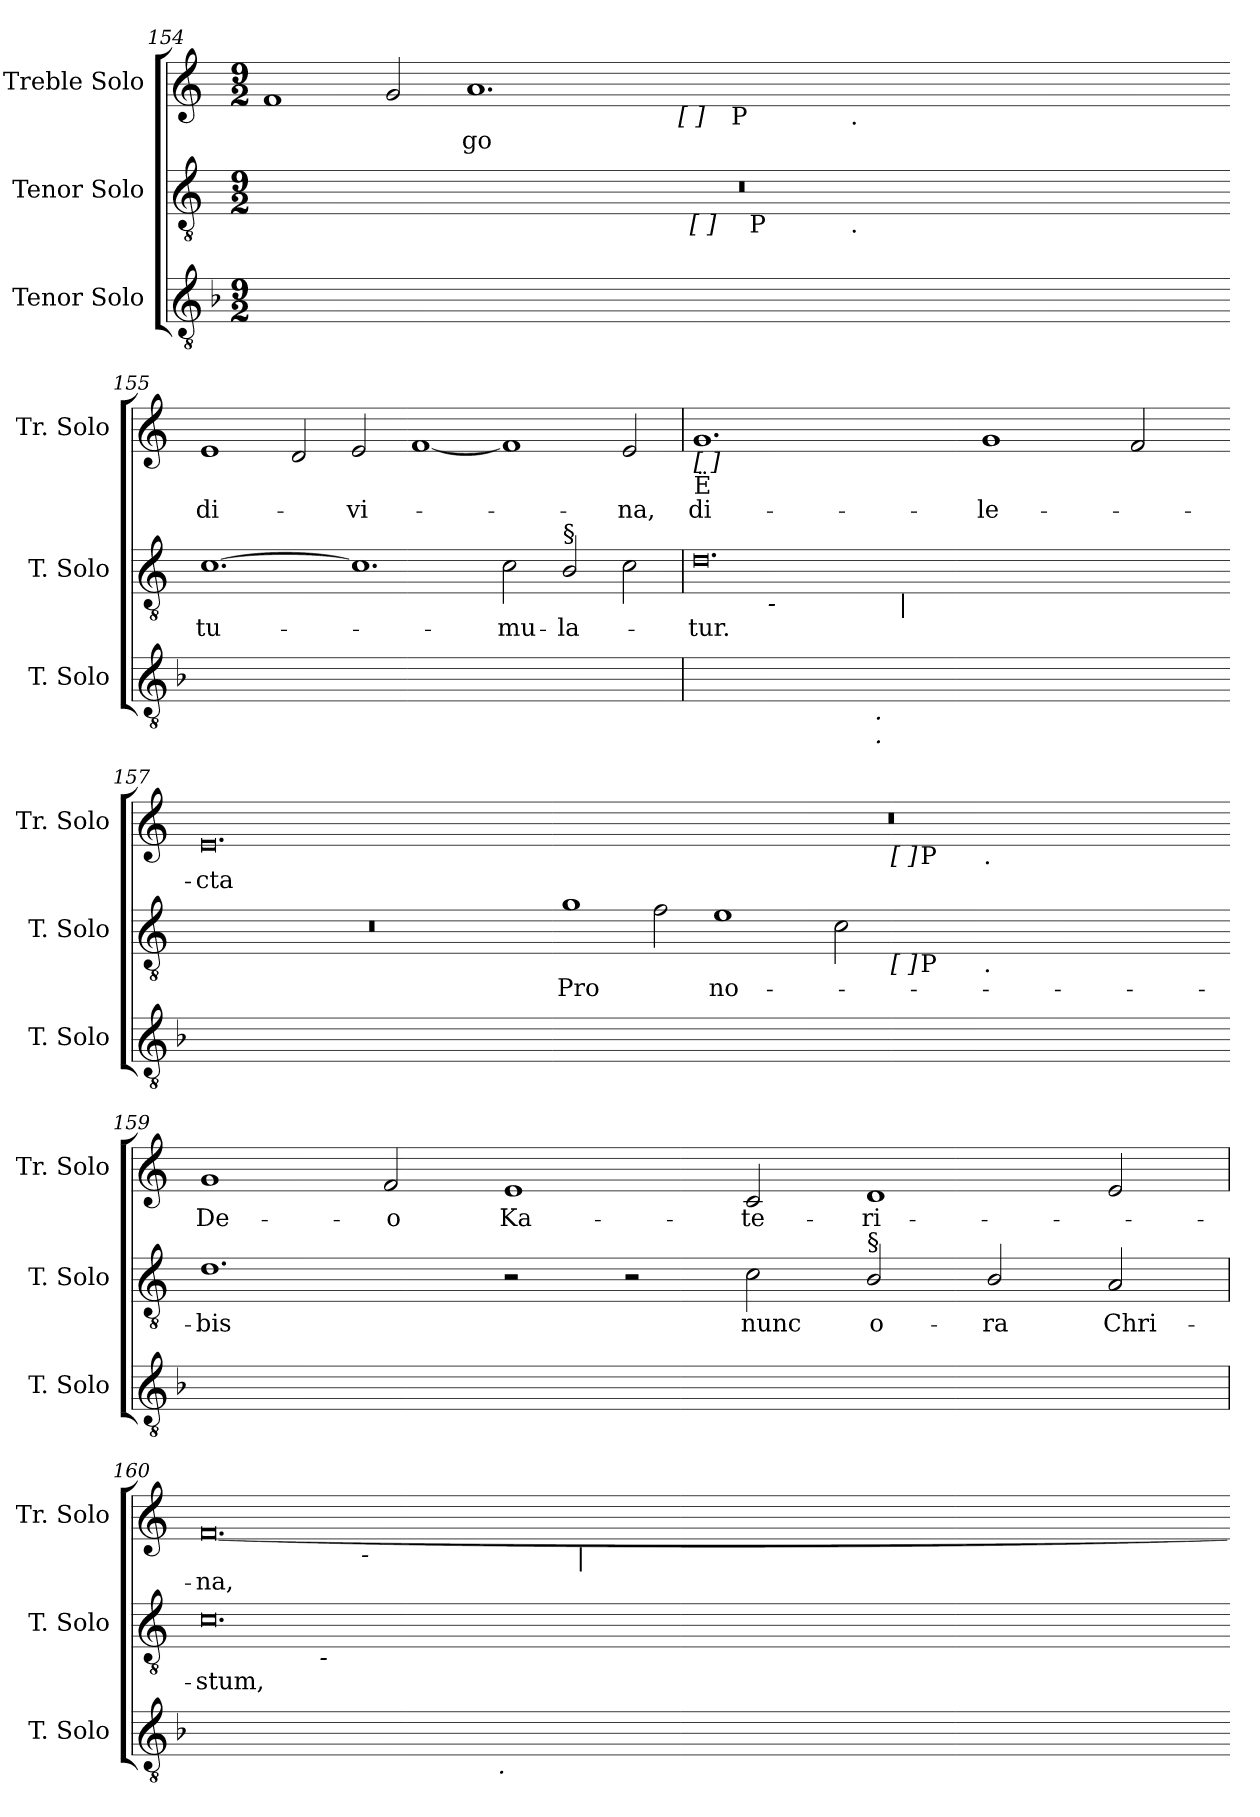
**kern	**kern	**text	**kern	**text
*part3	*part2	*part2	*part1	*part1
*staff3	*staff2	*staff2	*staff1	*staff1
*I"Tenor Solo	*I"Tenor Solo	*	*I"Treble Solo	*
*I'T. Solo	*I'T. Solo	*	*I'Tr. Solo	*
*clefGv2	*clefGv2	*	*clefG2	*
*ITrd7c12	*ITrd7c12	*	*	*
*k[b-]	*k[]	*	*k[]	*
*F:	*C:	*	*C:	*
*M9/2	*M9/2	*	*M9/2	*
=154	=154	=154	=154	=154
!	!LO:N:vis=1	!	!	!
*	*^	*	*^	*
*	*	*^	*	*	*^	*
*	*	*	*^	*	*	*	*^	*
1.AAiyy_<	2%9r	1ryy	1ryy	1ryy	.	1fi	1ryy	1ryy	1ryy	.
.	.	1ryy	1ryy	1ryy	.	2gi/	1ryy	1ryy	1ryy	.
!	!	!	!	!	!	!	!	!	!	!LO:LY:b:color=#000000
1.AAiyy_<	.	.	.	.	.	1.ai	.	.	.	-go
.	.	2ryy	2ryy	2ryy	.	.	2ryy	2ryy	2ryy	.
.	.	16ryy	8ryy	4ryy	.	.	16ryy	8ryy	4ryy	.
.	.	32ryy	.	.	.	.	32ryy	.	.	.
.	.	64ryy	.	.	.	.	64ryy	.	.	.
.	.	128ryy	.	.	.	.	1024ryy	.	.	.
!	!	!	!	!	!	!	!LO:TX:b:t=[ ]	!	!	!
.	.	.	.	.	.	.	1ryy	.	.	.
.	.	256ryy	.	.	.	.	.	.	.	.
.	.	1024ryy	.	.	.	.	.	.	.	.
!	!	!LO:TX:b:t=[ ]	!	!	!	!	!	!	!	!
.	.	1ryy	.	.	.	.	.	.	.	.
.	.	.	16ryy	.	.	.	.	16ryy	.	.
.	.	.	32ryy	.	.	.	.	64ryy	.	.
.	.	.	.	.	.	.	.	256.ryy	.	.
!	!	!	!	!	!	!	!	!LO:TX:b:t=P	!	!
.	.	.	.	.	.	.	.	1ryy	.	.
.	.	.	64ryy	.	.	.	.	.	.	.
.	.	.	1024ryy	.	.	.	.	.	.	.
!	!	!	!LO:TX:b:t=P	!	!	!	!	!	!	!
.	.	.	1ryy	.	.	.	.	.	.	.
.	.	.	.	8ryy	.	.	.	.	8ryy	.
.	.	.	.	16ryy	.	.	.	.	16ryy	.
.	.	.	.	32ryy	.	.	.	.	32ryy	.
.	.	.	.	64ryy	.	.	.	.	64ryy	.
.	.	.	.	128...ryy	.	.	.	.	128...ryy	.
!	!	!	!	!	!	!	!	!	!LO:TX:b:t=.	!
!	!	!	!	!LO:TX:b:t=.	!	!	!	!	!	!
.	.	.	.	1ryy	.	.	.	.	1ryy	.
1.ryy	.	.	.	.	.	1.ryy	.	.	.	.
.	.	.	.	.	.	.	2ryy	.	.	.
.	.	2ryy	.	.	.	.	.	.	.	.
.	.	.	.	.	.	.	.	2ryy	.	.
.	.	.	2ryy	.	.	.	.	.	.	.
.	.	.	.	2ryy	.	.	.	.	2ryy	.
.	.	.	.	.	.	.	4ryy	.	.	.
.	.	4ryy	.	.	.	.	.	.	.	.
.	.	.	.	.	.	.	.	4ryy	.	.
.	.	.	4ryy	.	.	.	.	.	.	.
.	.	.	.	.	.	.	8ryy	.	.	.
.	.	8ryy	.	.	.	.	.	.	.	.
.	.	.	.	.	.	.	.	32ryy	.	.
.	.	.	128...ryy	.	.	.	128...ryy	.	.	.
.	.	.	.	.	.	.	.	128ryy	.	.
.	.	512.ryy	.	.	.	.	.	.	.	.
.	.	.	.	.	.	.	.	512ryy	.	.
.	.	.	.	1024ryy	.	.	.	.	1024ryy	.
*	*v	*v	*v	*v	*	*	*	*	*	*
*	*	*	*v	*v	*v	*v	*
=155-	=155-	=155-	=155-	=155-
*	*^	*	*^	*
*	*	*^	*	*	*^	*
*	*	*	*^	*	*	*	*^	*
!	!	!	!	!	!LO:LY:b:color=#000000	!	!	!	!	!
*	*v	*v	*v	*v	*	*	*	*	*	*
*	*	*	*v	*v	*v	*v	*
*	*^	*	*^	*
*	*	*^	*	*	*^	*
*	*	*	*^	*	*	*	*^	*
!	!	!	!	!	!	!	!	!	!	!LO:LY:b:color=#000000
*	*v	*v	*v	*v	*	*	*	*	*	*
*	*	*	*v	*v	*v	*v	*
1.AAiyy_<	[>1.Ci	tu-	1ei	di-
.	.	.	2di/	.
!	!	!	!	!LO:LY:b:color=#000000
1.AAiyy_<	1.Ci]	.	2ei/	-vi-
.	.	.	[<1fi	.
!	!	!LO:LY:b:color=#000000	!	!
1.AAiyy]	2Ci\	-mu-	1fi]	.
!	!LO:TX:a:t=§	!	!	!
!	!	!LO:LY:b:color=#000000	!	!
.	2BBi/	-la-	.	.
!	!	!	!	!LO:LY:b:color=#000000
.	2Ci\	.	2ei/	-na,
!!LO:LB:g=z
=156	=156	=156	=156	=156
!	!	!LO:LY:b:color=#000000	!	!
!	!	!	!LO:TX:b:t=[ ]	!
!	!	!	!LO:TX:b:t=Ë	!
!	!LO:TX:b:t=[ ]	!	!	!
!	!LO:TX:b:t=Ë	!	!	!
!	!	!	!	!LO:LY:b:color=#000000
*^	*^	*	*	*
*	*	*	*^	*	*	*
[<0.GGiyy	2ryy	0.Di	4ryy	2ryy	-tur.	1.gi	di-
.	.	.	16ryy	.	.	.	.
.	.	.	32ryy	.	.	.	.
.	.	.	128..ryy	.	.	.	.
!	!	!	!LO:TX:b:i:t=-	!	!	!	!
.	.	.	1ryy	.	.	.	.
.	4ryy	.	.	4ryy	.	.	.
.	16ryy	.	.	8ryy	.	.	.
.	32ryy	.	.	.	.	.	.
.	64ryy	.	.	.	.	.	.
.	256.ryy	.	.	.	.	.	.
!	!LO:TX:b:i:t=.	!	!	!	!	!	!
!	!LO:TX:b:i:t=.	!	!	!	!	!	!
.	1ryy	.	.	.	.	.	.
.	.	.	.	32ryy	.	.	.
.	.	.	.	128ryy	.	.	.
.	.	.	.	256ryy	.	.	.
.	.	.	.	1024ryy	.	.	.
!	!	!	!	!LO:TX:b:i:t=|	!	!	!
.	.	.	.	1ryy	.	.	.
.	.	.	1ryy	.	.	.	.
!	!	!	!	!	!	!	!LO:LY:b:color=#000000
.	.	.	.	.	.	1gi	-le-
.	1ryy	.	.	.	.	.	.
.	.	.	.	1ryy	.	.	.
.	.	.	2ryy	.	.	.	.
.	.	.	.	.	.	2fi/	.
.	.	.	8ryy	.	.	.	.
.	8ryy	.	.	.	.	.	.
.	.	.	.	16ryy	.	.	.
.	.	.	.	64ryy	.	.	.
.	.	.	64ryy	.	.	.	.
.	128ryy	.	.	.	.	.	.
.	.	.	.	512.ryy	.	.	.
.	512ryy	.	512ryy	.	.	.	.
=157-	=157-	=157-	=157-	=157-	=157-	=157-	=157-
!	!	!LO:N:vis=1	!	!	!	!	!
*v	*v	*	*	*	*	*	*
*	*v	*v	*v	*	*	*
*^	*^	*	*	*
*	*	*	*^	*	*	*
!	!	!	!	!	!	!	!LO:LY:b:color=#000000
*v	*v	*	*	*	*	*	*
*	*v	*v	*v	*	*	*
1.GGiyy_<	2%9r	.	0.ei	-cta
1.GGiyy_<	.	.	.	.
1.ryy	.	.	1.ryy	.
=158-	=158-	=158-	=158-	=158-
!	!	!LO:LY:b:color=#000000	!LO:N:vis=1	!
*	*^	*	*^	*
*	*	*^	*	*	*^	*
*	*	*	*^	*	*	*	*^	*
1.GGiyy_<	1Gi	1ryy	1ryy	1ryy	Pro	2%9r	1ryy	1ryy	1ryy	.
.	2Fi\	1ryy	1ryy	1ryy	.	.	1ryy	1ryy	1ryy	.
!	!	!	!	!	!LO:LY:b:color=#000000	!	!	!	!	!
1.GGiyy_<	1Ei	.	.	.	no-	.	.	.	.	.
.	.	2ryy	2ryy	2ryy	.	.	2ryy	2ryy	2ryy	.
.	2Ci\	8ryy	4ryy	4ryy	.	.	8ryy	4ryy	4ryy	.
.	.	16ryy	.	.	.	.	16ryy	.	.	.
.	.	64ryy	.	.	.	.	64ryy	.	.	.
.	.	128ryy	.	.	.	.	128ryy	.	.	.
.	.	1024ryy	.	.	.	.	1024ryy	.	.	.
!	!	!	!	!	!	!	!LO:TX:b:t=[ ]	!	!	!
!	!	!LO:TX:b:t=[ ]	!	!	!	!	!	!	!	!
.	.	1ryy	.	.	.	.	1ryy	.	.	.
.	.	.	32ryy	8ryy	.	.	.	32ryy	8ryy	.
.	.	.	128ryy	.	.	.	.	128ryy	.	.
.	.	.	512ryy	.	.	.	.	512ryy	.	.
!	!	!	!	!	!	!	!	!LO:TX:b:t=P	!	!
!	!	!	!LO:TX:b:t=P	!	!	!	!	!	!	!
.	.	.	1ryy	.	.	.	.	1ryy	.	.
.	.	.	.	16ryy	.	.	.	.	16ryy	.
.	.	.	.	32ryy	.	.	.	.	32ryy	.
.	.	.	.	64ryy	.	.	.	.	64ryy	.
.	.	.	.	128...ryy	.	.	.	.	128...ryy	.
!	!	!	!	!	!	!	!	!	!LO:TX:b:t=.	!
!	!	!	!	!LO:TX:b:t=.	!	!	!	!	!	!
.	.	.	.	1ryy	.	.	.	.	1ryy	.
1.ryy	1.ryy	.	.	.	.	.	.	.	.	.
.	.	2ryy	.	.	.	.	2ryy	.	.	.
.	.	.	2ryy	.	.	.	.	2ryy	.	.
.	.	.	.	2ryy	.	.	.	.	2ryy	.
.	.	4ryy	.	.	.	.	4ryy	.	.	.
.	.	.	8ryy	.	.	.	.	8ryy	.	.
.	.	.	16ryy	.	.	.	.	16ryy	.	.
.	.	32ryy	.	.	.	.	32ryy	.	.	.
.	.	.	64ryy	.	.	.	.	64ryy	.	.
.	.	256..ryy	.	.	.	.	256..ryy	.	.	.
.	.	.	256.ryy	.	.	.	.	256.ryy	.	.
.	.	.	.	1024ryy	.	.	.	.	1024ryy	.
*	*v	*v	*v	*v	*	*	*	*	*	*
*	*	*	*v	*v	*v	*v	*
=159-	=159-	=159-	=159-	=159-
*	*^	*	*^	*
*	*	*^	*	*	*^	*
*	*	*	*^	*	*	*	*^	*
!	!	!	!	!	!LO:LY:b:color=#000000	!	!	!	!	!
*	*v	*v	*v	*v	*	*	*	*	*	*
*	*	*	*v	*v	*v	*v	*
*	*^	*	*^	*
*	*	*^	*	*	*^	*
*	*	*	*^	*	*	*	*^	*
!	!	!	!	!	!	!	!	!	!	!LO:LY:b:color=#000000
*	*v	*v	*v	*v	*	*	*	*	*	*
*	*	*	*v	*v	*v	*v	*
0.GGiyy_<	1.Di	-bis	1gi	De-
!	!	!	!	!LO:LY:b:color=#000000
.	.	.	2fi/	-o
!	!	!	!	!LO:LY:b:color=#000000
.	2r	.	1ei	Ka-
.	2r	.	.	.
!	!	!LO:LY:b:color=#000000	!	!
!	!	!	!	!LO:LY:b:color=#000000
.	2Ci\	nunc	2ci/	-te-
!	!	!LO:LY:b:color=#000000	!	!
!	!LO:TX:a:t=§	!	!	!
!	!	!	!	!LO:LY:b:color=#000000
1.GGiyy]	2BBi/	o-	1di	-ri-
!	!	!LO:LY:b:color=#000000	!	!
.	2BBi/	-ra	.	.
!	!	!LO:LY:b:color=#000000	!	!
.	2AAi/	Chri-	2ei/	.
!!LO:LB:g=z
=160	=160	=160	=160	=160
!	!	!LO:LY:b:color=#000000	!	!
!	!	!	!LO:TX:b:t=[ ]	!
!	!	!	!LO:TX:b:t=Ë	!
!	!LO:TX:b:t=[ ]	!	!	!
!	!LO:TX:b:t=Ë	!	!	!
!	!	!	!	!LO:LY:b:color=#000000
*^	*^	*	*^	*
*	*	*	*	*	*	*^	*
[<1.FFiyy	2ryy	0.Ci	4ryy	-stum,	[<0.fi	4ryy	2ryy	-na,
.	.	.	16ryy	.	.	8ryy	.	.
.	.	.	64ryy	.	.	.	.	.
.	.	.	256ryy	.	.	.	.	.
!	!	!	!LO:TX:b:i:t=-	!	!	!	!	!
.	.	.	1ryy	.	.	.	.	.
.	.	.	.	.	.	64ryy	.	.
.	.	.	.	.	.	512.ryy	.	.
!	!	!	!	!	!	!LO:TX:b:i:t=-	!	!
.	.	.	.	.	.	1ryy	.	.
.	8ryy	.	.	.	.	.	4ryy	.
.	16ryy	.	.	.	.	.	.	.
.	64...ryy	.	.	.	.	.	.	.
!	!LO:TX:b:i:t=.	!	!	!	!	!	!	!
.	1ryy	.	.	.	.	.	.	.
.	.	.	.	.	.	.	8ryy	.
.	.	.	.	.	.	.	64ryy	.
!	!	!	!	!	!	!	!LO:TX:b:i:t=|	!
.	.	.	.	.	.	.	1ryy	.
.	.	.	1ryy	.	.	.	.	.
.	.	.	.	.	.	1ryy	.	.
1.FFiyy_<	.	.	.	.	.	.	.	.
.	1ryy	.	.	.	.	.	.	.
.	.	.	.	.	.	.	1ryy	.
.	.	.	2ryy	.	.	.	.	.
.	.	.	.	.	.	2ryy	.	.
.	4ryy	.	.	.	.	.	.	.
.	.	.	8ryy	.	.	.	.	.
.	.	.	.	.	.	.	16..ryy	.
.	.	.	.	.	.	16ryy	.	.
.	.	.	.	.	.	32ryy	.	.
.	.	.	32ryy	.	.	.	.	.
.	32ryy	.	.	.	.	.	.	.
.	.	.	.	.	.	128ryy	.	.
.	.	.	128.ryy	.	.	.	.	.
.	.	.	.	.	.	256ryy	.	.
.	512ryy	.	.	.	.	.	.	.
.	.	.	.	.	.	1024ryy	.	.
*v	*v	*	*	*	*v	*v	*v	*
*	*v	*v	*	*	*
=-	=-	=-	=-	=-
*-	*-	*-	*-	*-
